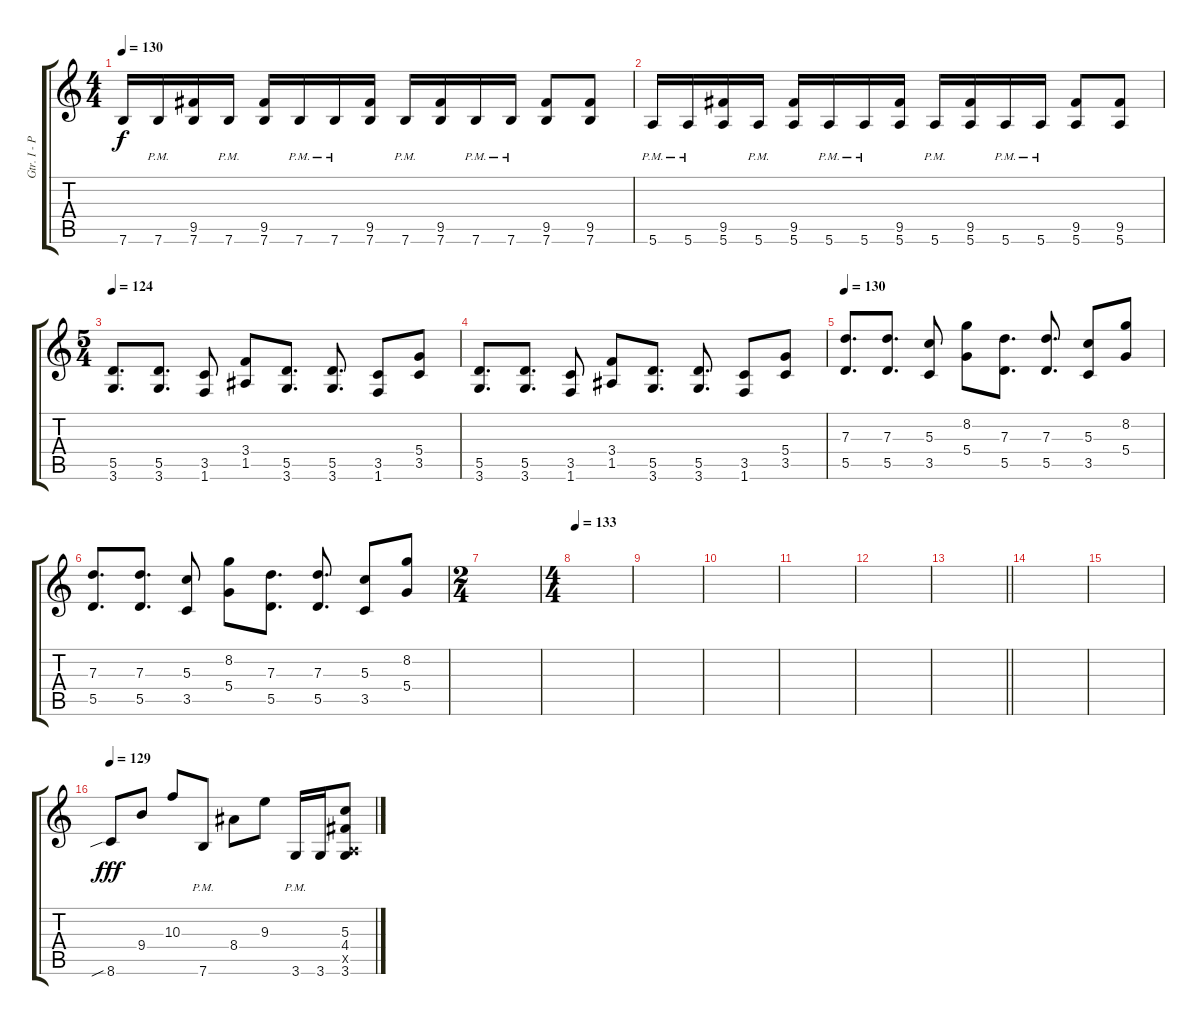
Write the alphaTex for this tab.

\track ("Gtr. I - Paul Masvidal (Distortion)" "Gtr. I - P") {instrument distortionguitar}
\staff {score tabs}
\tuning (E4 B3 G3 D3 A2 E2) {hide}
\ts (4 4)
\tempo 130
\clef g2
\ks c
7.6.16{dy f} 7.6{pm}.16 (9.5 7.6).16 7.6{pm}.16 (9.5 7.6).16 7.6{pm}.16 7.6{pm}.16 (9.5 7.6).16 7.6{pm}.16 (9.5 7.6).16 7.6{pm}.16 7.6{pm}.16 (9.5 7.6).8 (9.5 7.6).8 |
5.6{pm}.16 5.6{pm}.16 (9.5 5.6).16 5.6{pm}.16 (9.5 5.6).16 5.6{pm}.16 5.6{pm}.16 (9.5 5.6).16 5.6{pm}.16 (9.5 5.6).16 5.6{pm}.16 5.6{pm}.16 (9.5 5.6).8 (9.5 5.6).8 |
\ts (5 4)
\tempo 124
(5.5 3.6).8{d} (5.5 3.6).8{d} (3.5 1.6).8 (3.4 1.5).8 (5.5 3.6).8{d} (5.5 3.6).8{d} (3.5 1.6).8 (5.4 3.5).8 |
(5.5 3.6).8{d} (5.5 3.6).8{d} (3.5 1.6).8 (3.4 1.5).8 (5.5 3.6).8{d} (5.5 3.6).8{d} (3.5 1.6).8 (5.4 3.5).8 |
\tempo 130
(7.3 5.5).8{d} (7.3 5.5).8{d} (5.3 3.5).8 (8.2 5.4).8 (7.3 5.5).8{d} (7.3 5.5).8{d} (5.3 3.5).8 (8.2 5.4).8 |
(7.3 5.5).8{d} (7.3 5.5).8{d} (5.3 3.5).8 (8.2 5.4).8 (7.3 5.5).8{d} (7.3 5.5).8{d} (5.3 3.5).8 (8.2 5.4).8 |
\ts (2 4)
|
\ts (4 4)
\tempo 133
|
|
|
|
|
\barLineRight lightlight
|
|
|
\tempo 129
8.6{sib}.8{dy fff} 9.4.8 10.3.8 7.6{pm}.8 8.4.8 9.3.8 3.6{pm}.16 3.6.16 (5.3 4.4 0.5{x} 3.6).8
